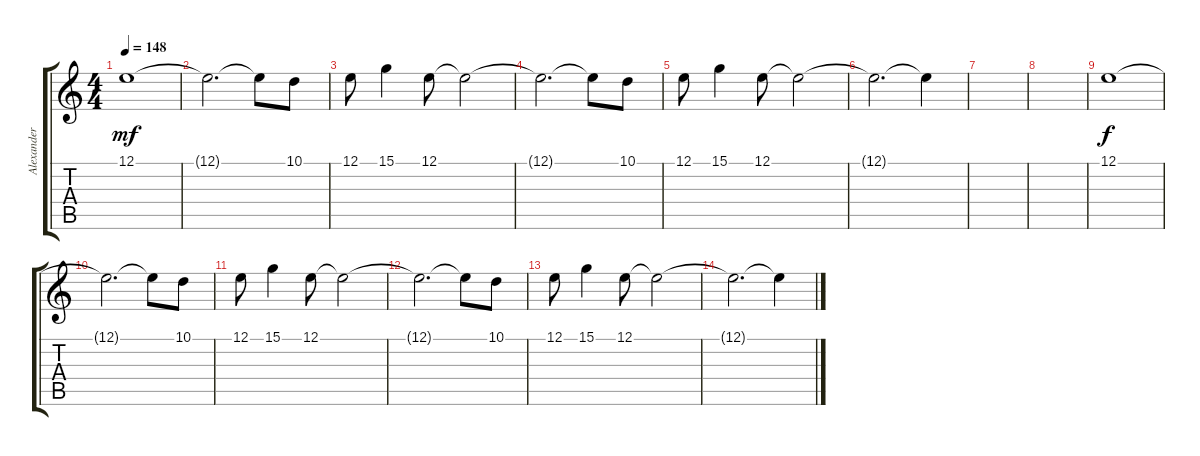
\track ("Alexander Norets" "Alexander ") {instrument stringensemble1}
\staff {score tabs}
\tuning (E4 B3 G3 D3 A2 E2) {hide}
\ts (4 4)
\section ("" "")
\tempo 148
\clef g2
\ks c
12.1.1{dy mf} |
12.1{t}.2{d} 12.1{t}.8 10.1.8 |
12.1.8 15.1.4 12.1.8 12.1{t}.2 |
12.1{t}.2{d} 12.1{t}.8 10.1.8 |
12.1.8 15.1.4 12.1.8 12.1{t}.2 |
12.1{t}.2{d} 12.1{t}.4{volume 2} |
|
|
12.1.1{dy f volume 10} |
12.1{t}.2{d} 12.1{t}.8 10.1.8 |
12.1.8 15.1.4 12.1.8 12.1{t}.2 |
12.1{t}.2{d} 12.1{t}.8 10.1.8 |
12.1.8 15.1.4 12.1.8 12.1{t}.2 |
12.1{t}.2{d} 12.1{t}.4{volume 2}
